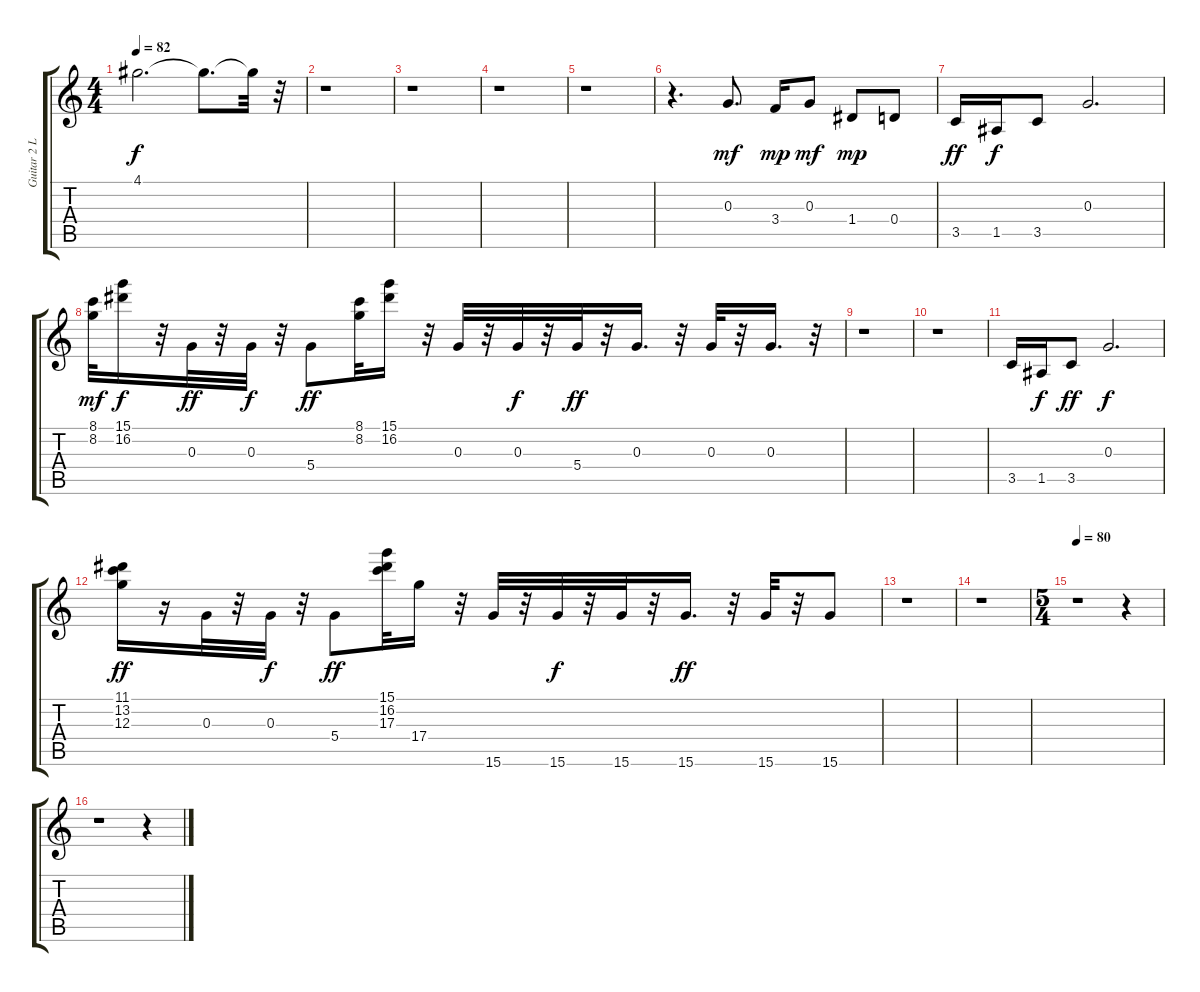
\track ("Guitar 2 Left Channel" "Guitar 2 L") {instrument distortionguitar}
\staff {score tabs}
\tuning (E4 B3 G3 D3 A2 E2) {hide}
\ts (4 4)
\tempo 82
\clef g2
\ks c
4.1.2{d dy f} 4.1{t}.8{d} 4.1{t}.32 r.32 |
r.1 |
r.1 |
r.1 |
r.1 |
r.4{d} 0.3.8{d dy mf} 3.4.16{dy mp} 0.3.8{dy mf} 1.4.8{dy mp} 0.4.8 |
3.5.16{dy ff} 1.5.16{dy f} 3.5.8 0.3.2{d} |
(8.1 8.2).32{dy mf} (15.1 16.2).16{dy f} r.32 0.3.32{dy ff} r.32 0.3.32{dy f} r.32 5.4.8{dy ff} (8.1 8.2).32 (15.1 16.2).16 r.32 0.3.32 r.32 0.3.32{dy f} r.32 5.4.32{dy ff} r.32 0.3.16{d} r.32 0.3.32 r.32 0.3.16{d} r.32 |
r.1 |
r.1 |
3.5.16 1.5.16{dy f} 3.5.8{dy ff} 0.3.2{d dy f} |
(11.1 13.2 12.3).16{dy ff} r.16 0.3.32 r.32 0.3.32{dy f} r.32 5.4.8{dy ff} (15.1 16.2 17.3).32 17.4.16 r.32 15.6.32 r.32 15.6.32{dy f} r.32 15.6.32 r.32 15.6.16{d dy ff} r.32 15.6.32 r.32 15.6.8 |
r.1 |
r.1 |
\ts (5 4)
\tempo 80
r.1 r.4 |
r.1 r.4
